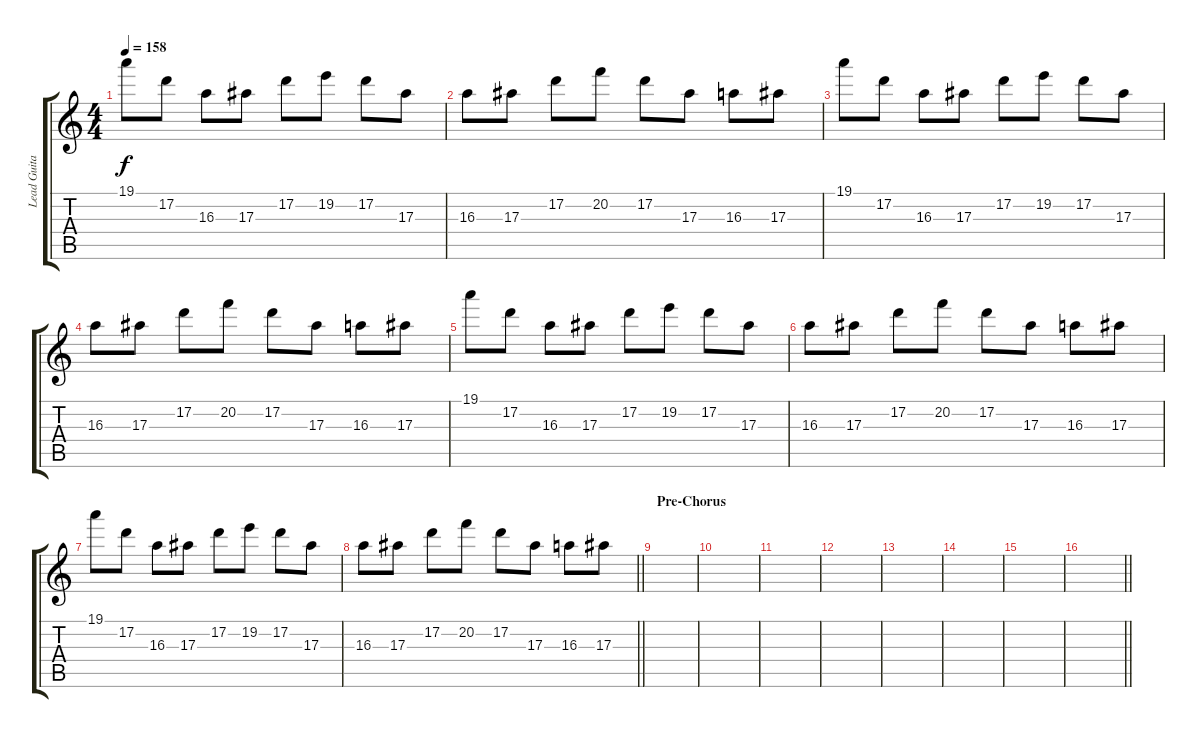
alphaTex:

\track ("Lead Guitar" "Lead Guita") {instrument overdrivenguitar}
\staff {score tabs}
\tuning (D4 A3 F3 C3 G2 C2) {hide}
\ts (4 4)
\tempo 158
\clef g2
\ks c
19.1.8{dy f} 17.2.8 16.3.8 17.3.8 17.2.8 19.2.8 17.2.8 17.3.8 |
16.3.8 17.3.8 17.2.8 20.2.8 17.2.8 17.3.8 16.3.8 17.3.8 |
19.1.8 17.2.8 16.3.8 17.3.8 17.2.8 19.2.8 17.2.8 17.3.8 |
16.3.8 17.3.8 17.2.8 20.2.8 17.2.8 17.3.8 16.3.8 17.3.8 |
19.1.8 17.2.8 16.3.8 17.3.8 17.2.8 19.2.8 17.2.8 17.3.8 |
16.3.8 17.3.8 17.2.8 20.2.8 17.2.8 17.3.8 16.3.8 17.3.8 |
19.1.8 17.2.8 16.3.8 17.3.8 17.2.8 19.2.8 17.2.8 17.3.8 |
\barLineRight lightlight
16.3.8 17.3.8 17.2.8 20.2.8 17.2.8 17.3.8 16.3.8 17.3.8 |
\section ("" "Pre-Chorus")
|
|
|
|
|
|
|
\barLineRight lightlight
